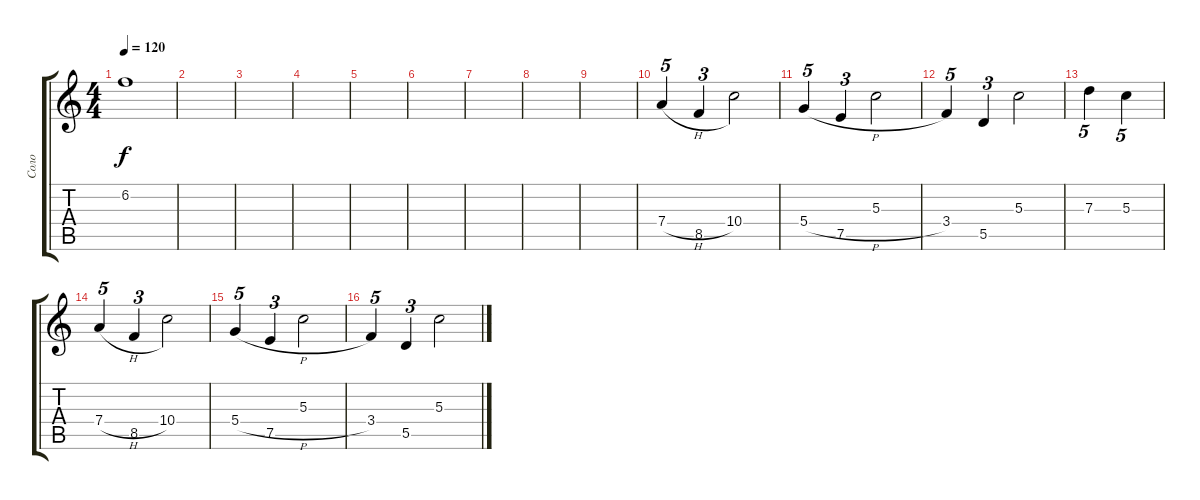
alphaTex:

\track ("Соло" "Соло") {instrument overdrivenguitar}
\staff {score tabs}
\tuning (E4 B3 G3 D3 A2 E2) {hide}
\ts (4 4)
\tempo 120
\clef g2
\ks c
6.2.1{dy f} |
|
|
|
|
|
|
|
|
7.4{h}.4{tu (5 4)} 8.5.4{tu (3 2)} 10.4.2 |
5.4{h}.4{tu (5 4)} 7.5.4{tu (3 2)} 5.3.2 |
3.4.4{tu (5 4)} 5.5.4{tu (3 2)} 5.3.2 |
7.3.4{tu (5 4)} 5.3.4{tu (5 4)} |
7.4{h}.4{tu (5 4)} 8.5.4{tu (3 2)} 10.4.2 |
5.4{h}.4{tu (5 4)} 7.5.4{tu (3 2)} 5.3.2 |
3.4.4{tu (5 4)} 5.5.4{tu (3 2)} 5.3.2
